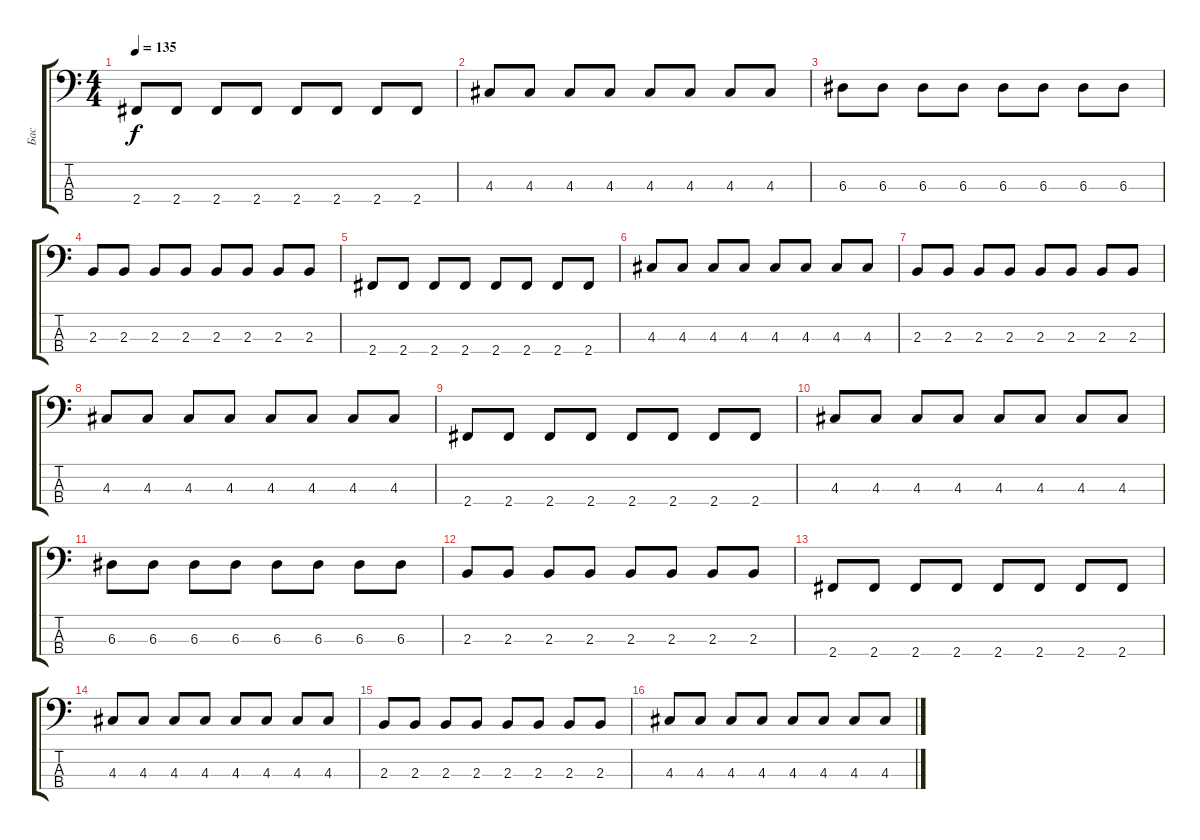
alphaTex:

\track ("Бас" "Бас") {instrument electricbassfinger}
\staff {score tabs}
\tuning (G2 D2 A1 E1) {hide}
\ts (4 4)
\tempo 135
\clef f4
\ks c
2.4.8{dy f instrument electricbassfinger} 2.4.8 2.4.8 2.4.8 2.4.8 2.4.8 2.4.8 2.4.8 |
4.3.8 4.3.8 4.3.8 4.3.8 4.3.8 4.3.8 4.3.8 4.3.8 |
6.3.8 6.3.8 6.3.8 6.3.8 6.3.8 6.3.8 6.3.8 6.3.8 |
2.3.8 2.3.8 2.3.8 2.3.8 2.3.8 2.3.8 2.3.8 2.3.8 |
2.4.8 2.4.8 2.4.8 2.4.8 2.4.8 2.4.8 2.4.8 2.4.8 |
4.3.8 4.3.8 4.3.8 4.3.8 4.3.8 4.3.8 4.3.8 4.3.8 |
2.3.8 2.3.8 2.3.8 2.3.8 2.3.8 2.3.8 2.3.8 2.3.8 |
4.3.8 4.3.8 4.3.8 4.3.8 4.3.8 4.3.8 4.3.8 4.3.8 |
2.4.8 2.4.8 2.4.8 2.4.8 2.4.8 2.4.8 2.4.8 2.4.8 |
4.3.8 4.3.8 4.3.8 4.3.8 4.3.8 4.3.8 4.3.8 4.3.8 |
6.3.8 6.3.8 6.3.8 6.3.8 6.3.8 6.3.8 6.3.8 6.3.8 |
2.3.8 2.3.8 2.3.8 2.3.8 2.3.8 2.3.8 2.3.8 2.3.8 |
2.4.8 2.4.8 2.4.8 2.4.8 2.4.8 2.4.8 2.4.8 2.4.8 |
4.3.8 4.3.8 4.3.8 4.3.8 4.3.8 4.3.8 4.3.8 4.3.8 |
2.3.8 2.3.8 2.3.8 2.3.8 2.3.8 2.3.8 2.3.8 2.3.8 |
4.3.8 4.3.8 4.3.8 4.3.8 4.3.8 4.3.8 4.3.8 4.3.8
